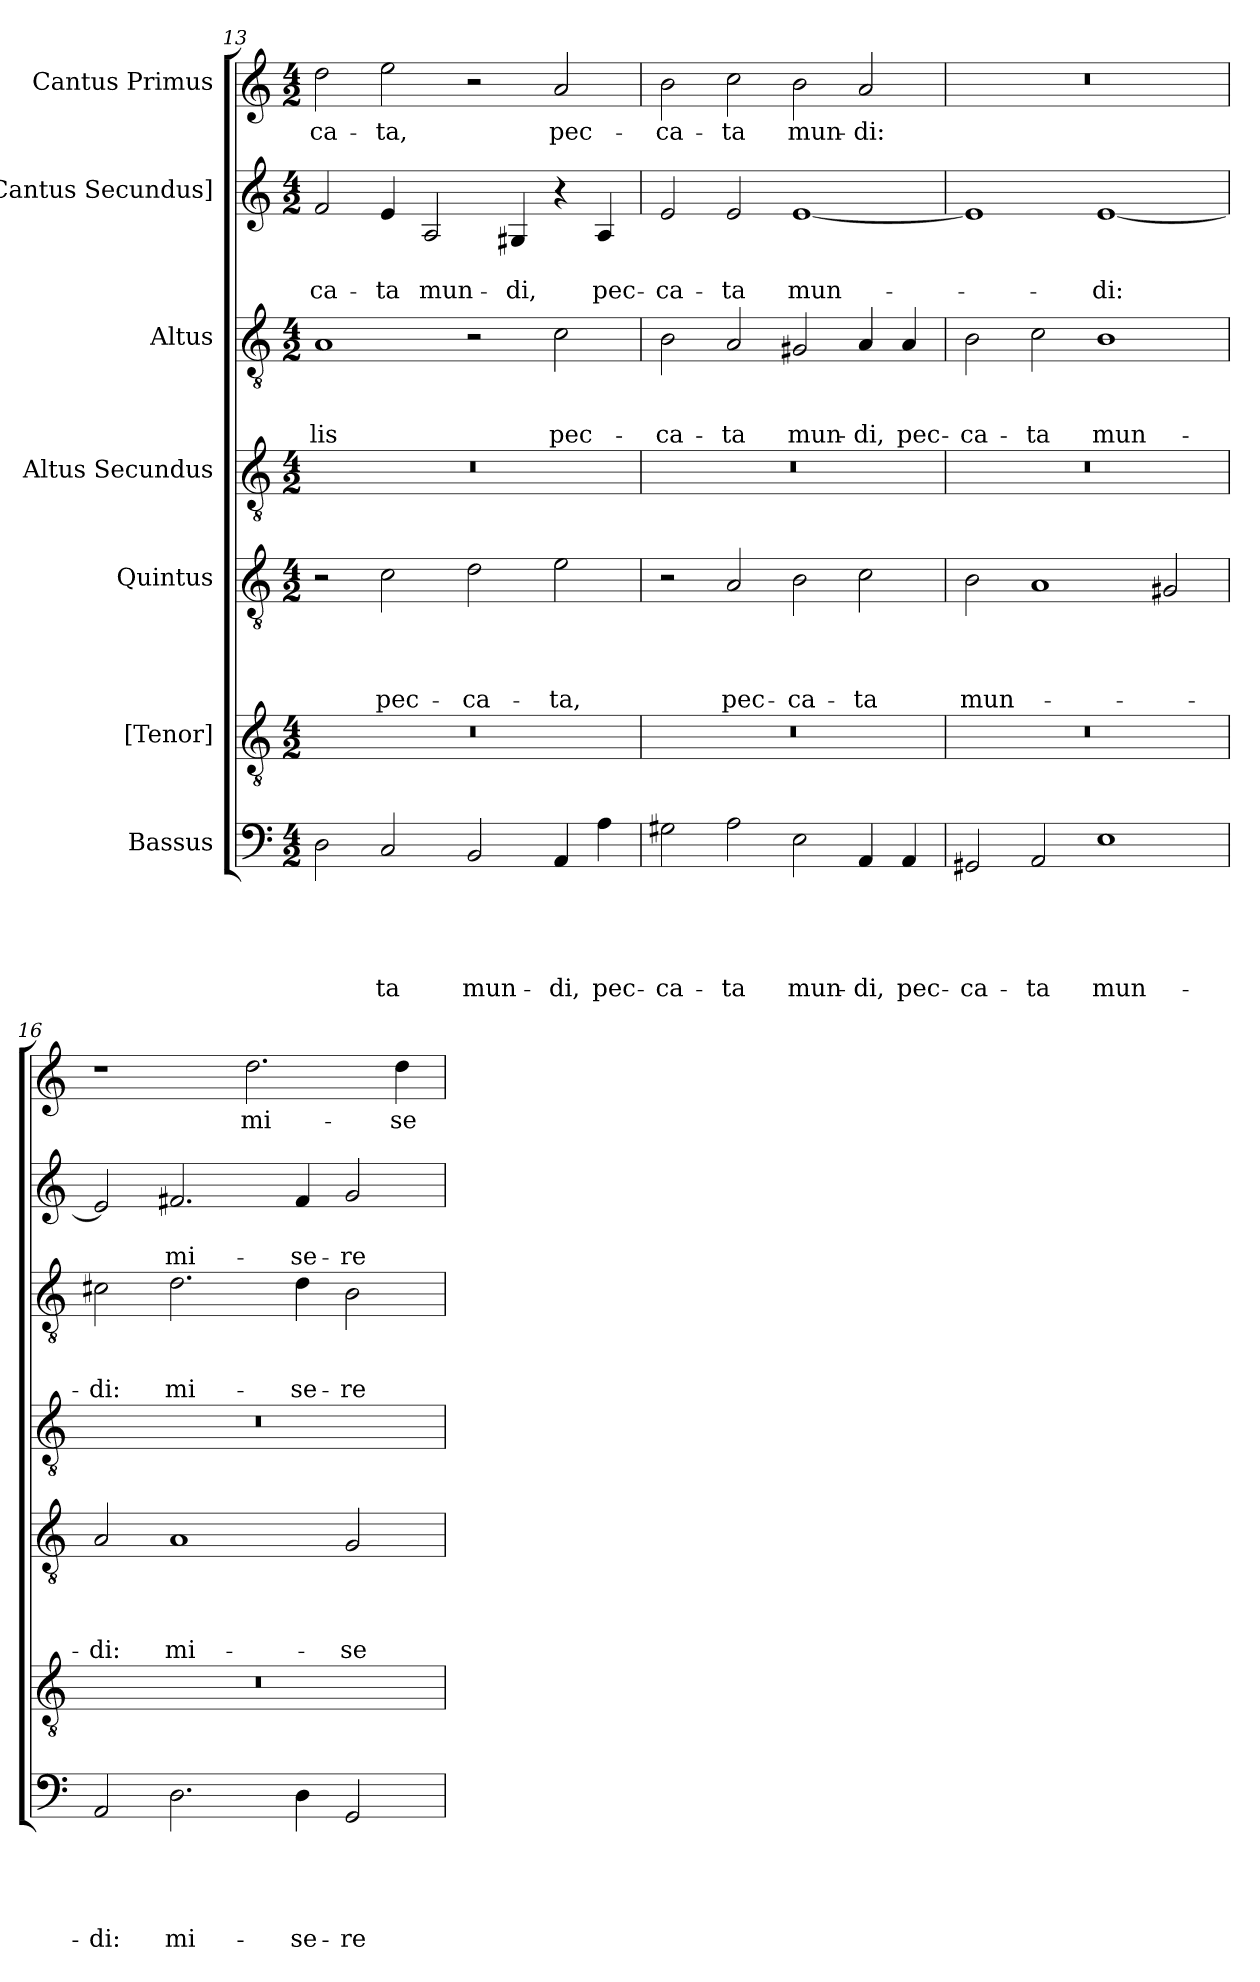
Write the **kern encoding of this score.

**kern	**text	**text	**text	**text	**text	**kern	**kern	**text	**text	**text	**text	**kern	**kern	**text	**text	**text	**kern	**text	**text	**kern	**text
*part7	*part7	*part7	*part7	*part7	*part7	*part6	*part5	*part5	*part5	*part5	*part5	*part4	*part3	*part3	*part3	*part3	*part2	*part2	*part2	*part1	*part1
*staff7	*staff7	*staff7	*staff7	*staff7	*staff7	*staff6	*staff5	*staff5	*staff5	*staff5	*staff5	*staff4	*staff3	*staff3	*staff3	*staff3	*staff2	*staff2	*staff2	*staff1	*staff1
*I"Bassus	*	*	*	*	*	*I"[Tenor]	*I"Quintus	*	*	*	*	*I"Altus Secundus	*I"Altus	*	*	*	*I"[Cantus Secundus]	*	*	*I"Cantus Primus	*
*clefF4	*	*	*	*	*	*clefGv2	*clefGv2	*	*	*	*	*clefGv2	*clefGv2	*	*	*	*clefG2	*	*	*clefG2	*
*k[]	*	*	*	*	*	*k[]	*k[]	*	*	*	*	*k[]	*k[]	*	*	*	*k[]	*	*	*k[]	*
*M4/2	*	*	*	*	*	*M4/2	*M4/2	*	*	*	*	*M4/2	*M4/2	*	*	*	*M4/2	*	*	*M4/2	*
=13	=13	=13	=13	=13	=13	=13	=13	=13	=13	=13	=13	=13	=13	=13	=13	=13	=13	=13	=13	=13	=13
2D\	.	.	.	.	.	0r	2r	.	.	.	.	0r	1A/	.	.	-lis	2f/	.	-ca-	2dd\	-ca-
2C/	.	.	.	.	-ta	.	2c\	.	.	.	pec-	.	.	.	.	.	4e/	.	-ta	2ee\	-ta,
.	.	.	.	.	.	.	.	.	.	.	.	.	.	.	.	.	2A/	.	mun-	.	.
2BB/	.	.	.	.	mun-	.	2d\	.	.	.	-ca-	.	2r	.	.	.	.	.	.	2r	.
.	.	.	.	.	.	.	.	.	.	.	.	.	.	.	.	.	4G#X/	.	-di,	.	.
4AA/	.	.	.	.	-di,	.	2e\	.	.	.	-ta,	.	2c\	.	.	pec-	4r	.	.	2a/	pec-
4A\	.	.	.	.	pec-	.	.	.	.	.	.	.	.	.	.	.	4A/	.	pec-	.	.
=14	=14	=14	=14	=14	=14	=14	=14	=14	=14	=14	=14	=14	=14	=14	=14	=14	=14	=14	=14	=14	=14
2G#X\	.	.	.	.	-ca-	0r	2r	.	.	.	.	0r	2B\	.	.	-ca-	2e/	.	-ca-	2b\	-ca-
2A\	.	.	.	.	-ta	.	2A/	.	.	.	pec-	.	2A/	.	.	-ta	2e/	.	-ta	2cc\	-ta
2E\	.	.	.	.	mun-	.	2B\	.	.	.	-ca-	.	2G#X/	.	.	mun-	[1e/	.	mun-	2b\	mun-
4AA/	.	.	.	.	-di,	.	2c\	.	.	.	-ta	.	4A/	.	.	-di,	.	.	.	2a/	-di:
4AA/	.	.	.	.	pec-	.	.	.	.	.	.	.	4A/	.	.	pec-	.	.	.	.	.
=15	=15	=15	=15	=15	=15	=15	=15	=15	=15	=15	=15	=15	=15	=15	=15	=15	=15	=15	=15	=15	=15
2GG#X/	.	.	.	.	-ca-	0r	2B\	.	.	.	mun-	0r	2B\	.	.	-ca-	1e/]	.	.	0r	.
2AA/	.	.	.	.	-ta	.	1A/	.	.	.	.	.	2c\	.	.	-ta	.	.	.	.	.
1E\	.	.	.	.	mun-	.	.	.	.	.	.	.	1B\	.	.	mun-	[1e/	.	-di:	.	.
.	.	.	.	.	.	.	2G#X/	.	.	.	.	.	.	.	.	.	.	.	.	.	.
=16	=16	=16	=16	=16	=16	=16	=16	=16	=16	=16	=16	=16	=16	=16	=16	=16	=16	=16	=16	=16	=16
2AA/	.	.	.	.	-di:	0r	2A/	.	.	.	-di:	0r	2c#X\	.	.	-di:	2e/]	.	.	1r	.
2.D\	.	.	.	.	mi-	.	1A/	.	.	.	mi-	.	2.d\	.	.	mi-	2.f#X/	.	mi-	.	.
.	.	.	.	.	.	.	.	.	.	.	.	.	.	.	.	.	.	.	.	2.dd\	mi-
4D\	.	.	.	.	-se-	.	.	.	.	.	.	.	4d\	.	.	-se-	4f#/	.	-se-	.	.
2GG/	.	.	.	.	-re-	.	2G/	.	.	.	-se-	.	2B\	.	.	-re-	2g/	.	-re-	.	.
.	.	.	.	.	.	.	.	.	.	.	.	.	.	.	.	.	.	.	.	4dd\	-se-
=	=	=	=	=	=	=	=	=	=	=	=	=	=	=	=	=	=	=	=	=	=
*-	*-	*-	*-	*-	*-	*-	*-	*-	*-	*-	*-	*-	*-	*-	*-	*-	*-	*-	*-	*-	*-
